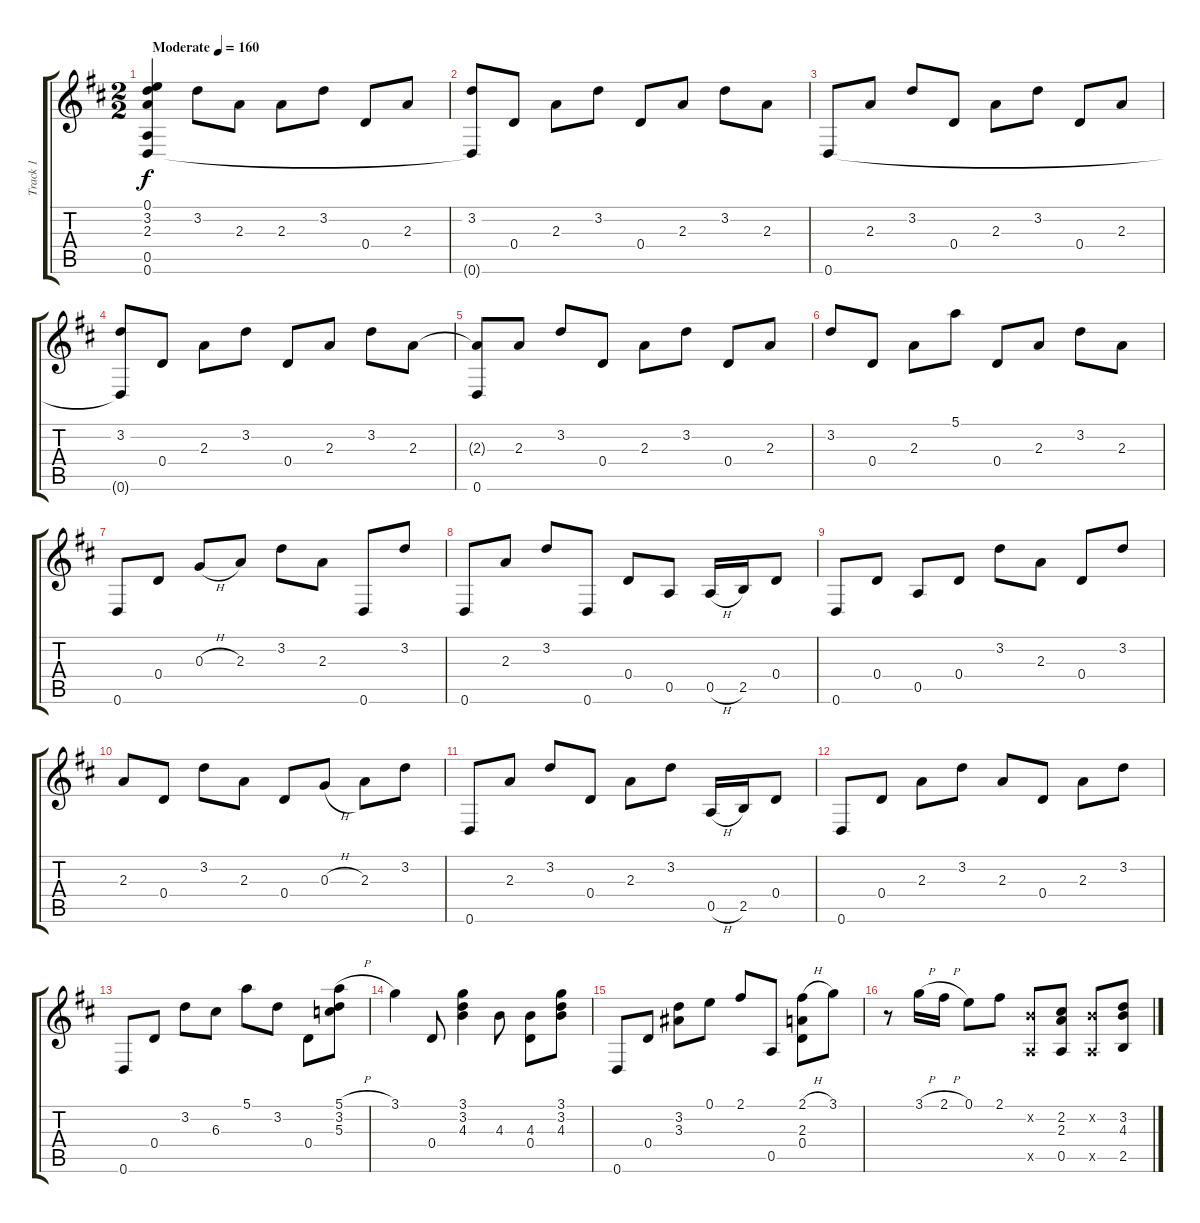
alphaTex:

\track ("Track 1" "Track 1") {instrument acousticguitarsteel}
\staff {score tabs}
\tuning (E4 B3 G3 D3 A2 D2) {hide}
\ts (2 2)
\tempo (160 "Moderate")
\clef g2
\ks d
(0.1 3.2 2.3 0.5 0.6).4{dy f instrument acousticguitarsteel} 3.2.8 2.3.8 2.3.8 3.2.8 0.4.8 2.3.8 |
(3.2 0.6{t}).8 0.4.8 2.3.8 3.2.8 0.4.8 2.3.8 3.2.8 2.3.8 |
0.6.8 2.3.8 3.2.8 0.4.8 2.3.8 3.2.8 0.4.8 2.3.8 |
(3.2 0.6{t}).8 0.4.8 2.3.8 3.2.8 0.4.8 2.3.8 3.2.8 2.3.8 |
(2.3{t} 0.6).8 2.3.8 3.2.8 0.4.8 2.3.8 3.2.8 0.4.8 2.3.8 |
3.2.8 0.4.8 2.3.8 5.1.8 0.4.8 2.3.8 3.2.8 2.3.8 |
0.6.8 0.4.8 0.3{h}.8 2.3.8 3.2.8 2.3.8 0.6.8 3.2.8 |
0.6.8 2.3.8 3.2.8 0.6.8 0.4.8 0.5.8 0.5{h}.16 2.5.16 0.4.8 |
0.6.8 0.4.8 0.5.8 0.4.8 3.2.8 2.3.8 0.4.8 3.2.8 |
2.3.8 0.4.8 3.2.8 2.3.8 0.4.8 0.3{h}.8 2.3.8 3.2.8 |
0.6.8 2.3.8 3.2.8 0.4.8 2.3.8 3.2.8 0.5{h}.16 2.5.16 0.4.8 |
0.6.8 0.4.8 2.3.8 3.2.8 2.3.8 0.4.8 2.3.8 3.2.8 |
0.6.8 0.4.8 3.2.8 6.3.8 5.1.8 3.2.8 0.4.8 (5.1{h} 3.2 5.3).8 |
3.1.4 0.4.8 (3.1 3.2 4.3).4 4.3.8 (4.3 0.4).8 (3.1 3.2 4.3).8 |
0.6.8 0.4.8 (3.2 3.3).8 0.1.8 2.1.8 0.5.8 (2.1{h} 2.3 0.4).8 3.1.8 |
r.8 3.1{h}.16 2.1{h}.16 0.1.8 2.1.8 (0.2{x} 0.5{x}).8 (2.2 2.3 0.5).8 (0.2{x} 0.5{x}).8 (3.2 4.3 2.5).8
